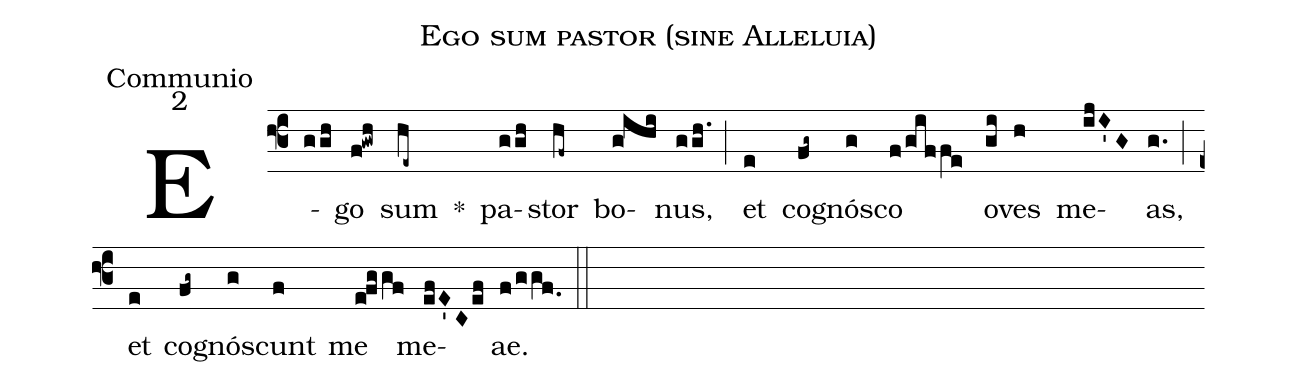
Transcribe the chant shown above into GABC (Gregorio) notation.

name:Ego sum pastor (sine Alleluia);
office-part:Communio;
mode:2;
%%
(f3) E(ggh)go(f!gwh) sum(he~) *() pa(ggh)stor(hf~) bo(g!ihi)nus,(ggh.) (;) et(e) co(fg~)gnó(g)sco(f/giffe) o(gi)ves(h) me(ijI'G)as,(g.) (;) et(e) co(fg~)gnó(g)scunt(f) me(efggf) me(efE'Cef)ae.(f/ggf.0) (::)
